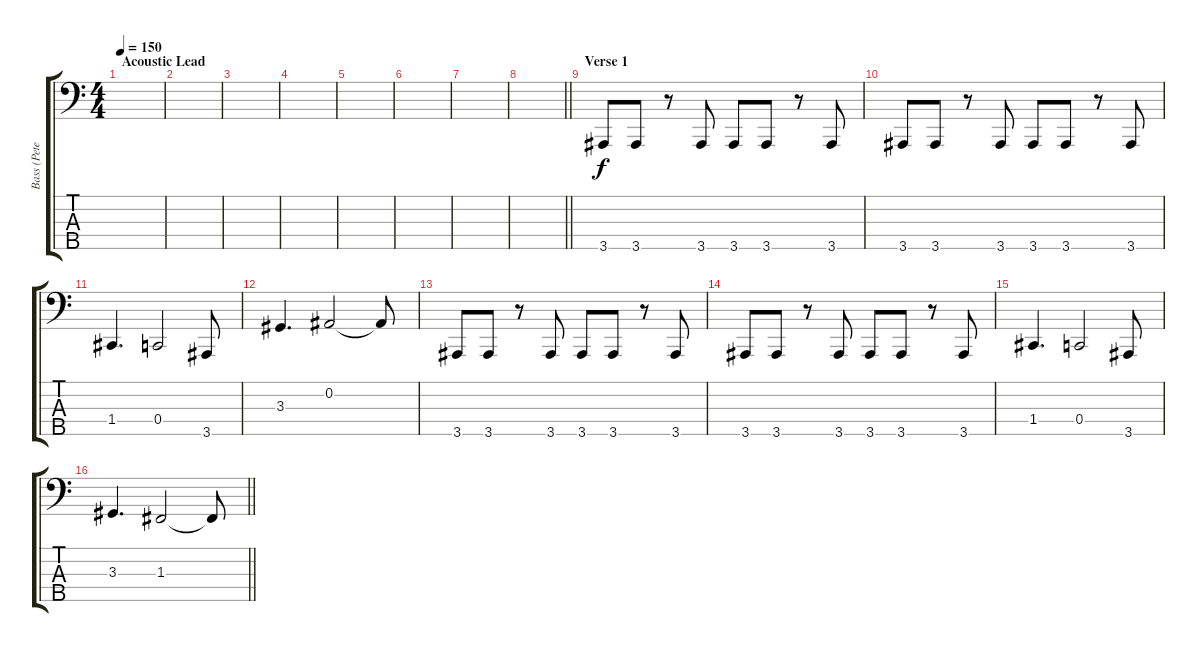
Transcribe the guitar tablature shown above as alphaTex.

\track ("Bass (Peter Iwers)" "Bass (Pete") {instrument electricbassfinger}
\staff {score tabs}
\tuning (Eb2 Bb1 F1 C1 G0) {hide}
\ts (4 4)
\section ("" "Acoustic Lead")
\tempo 150
\clef f4
\ks c
|
|
|
|
|
|
|
\barLineRight lightlight
|
\section ("" "Verse 1")
3.5.8 3.5.8 r.8 3.5.8 3.5.8 3.5.8 r.8 3.5.8 |
3.5.8 3.5.8 r.8 3.5.8 3.5.8 3.5.8 r.8 3.5.8 |
1.4.4{d} 0.4.2 3.5.8 |
3.3.4{d} 0.2.2 0.2{t}.8 |
3.5.8 3.5.8 r.8 3.5.8 3.5.8 3.5.8 r.8 3.5.8 |
3.5.8 3.5.8 r.8 3.5.8 3.5.8 3.5.8 r.8 3.5.8 |
1.4.4{d} 0.4.2 3.5.8 |
\barLineRight lightlight
3.3.4{d} 1.3.2 1.3{t}.8
